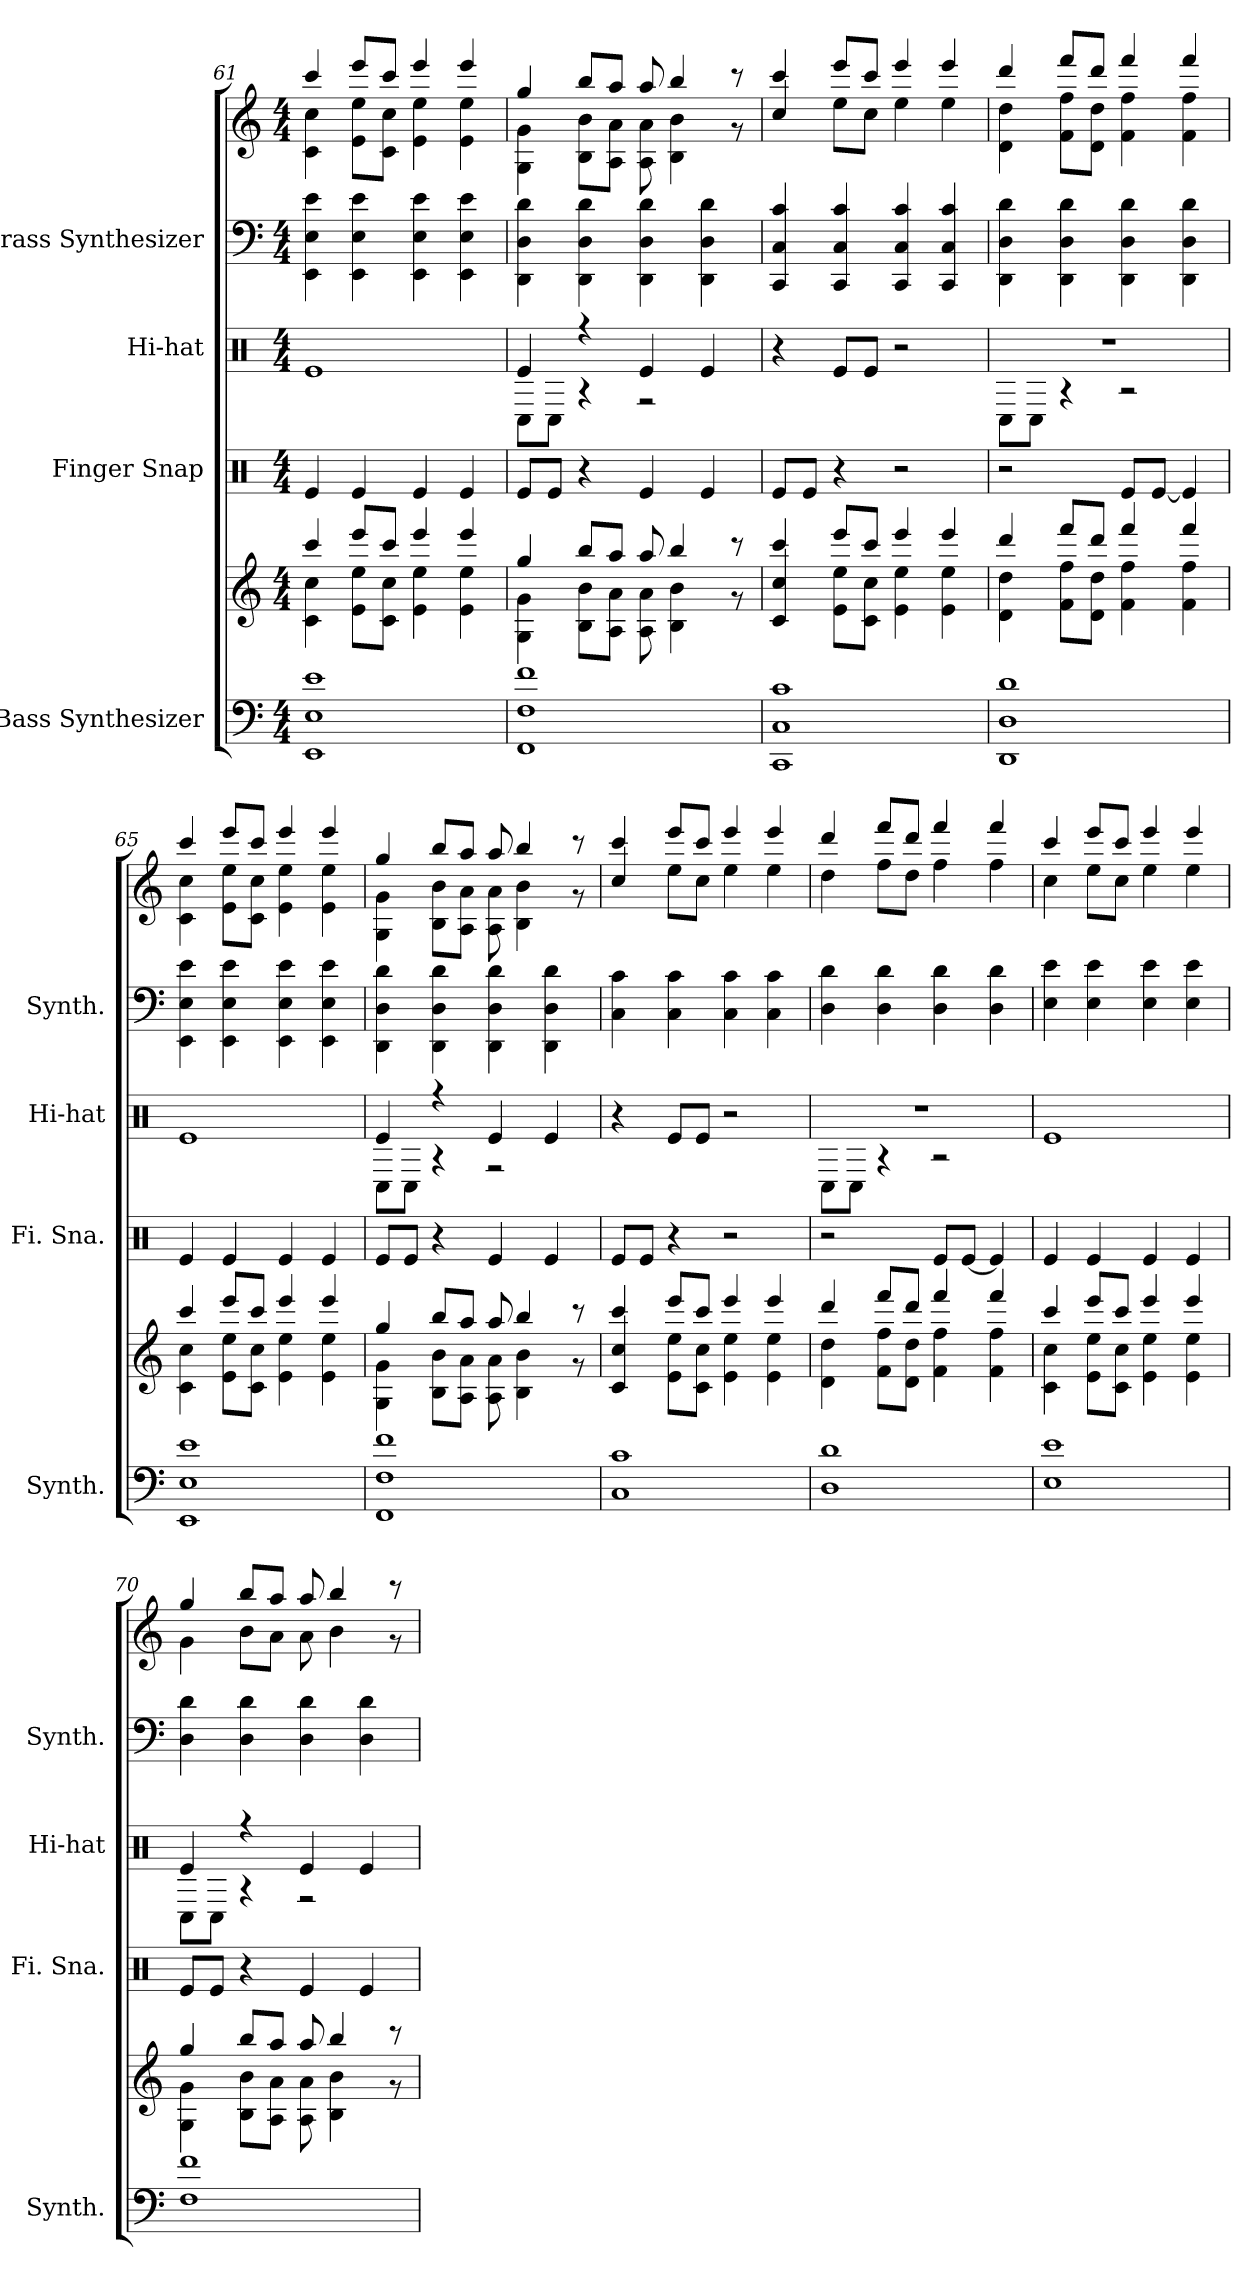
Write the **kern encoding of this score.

**kern	**kern	**kern	**kern	**kern	**kern
*part4	*part4	*part3	*part2	*part1	*part1
*staff6	*staff5	*staff4	*staff3	*staff2	*staff1
*I"Bass Synthesizer	*	*I"Finger Snap	*I"Hi-hat	*I"Brass Synthesizer	*
*I'Synth.	*	*I'Fi. Sna.	*I'Hi-hat	*I'Synth.	*
*clefF4	*clefG2	*clefX	*clefX	*clefF4	*clefG2
*k[]	*k[]	*k[]	*k[]	*k[]	*k[]
*M4/4	*M4/4	*M4/4	*M4/4	*M4/4	*M4/4
=61	=61	=61	=61	=61	=61
*	*^	*	*	*	*^
1EE 1E 1e	4ccc/	4c\ 4cc\	4Re/	1Re	4EE\ 4E\ 4e\	4ccc/	4c\ 4cc\
.	8eee/L	8e\ 8ee\L	4Re/	.	4EE\ 4E\ 4e\	8eee/L	8e\ 8ee\L
.	8ccc/J	8c\ 8cc\J	.	.	.	8ccc/J	8c\ 8cc\J
.	4eee/	4e\ 4ee\	4Re/	.	4EE\ 4E\ 4e\	4eee/	4e\ 4ee\
.	4eee/	4e\ 4ee\	4Re/	.	4EE\ 4E\ 4e\	4eee/	4e\ 4ee\
!!LO:PB:g=z	!!
=62	=62	=62	=62	=62	=62	=62	=62
*	*	*	*	*^	*	*	*
1FF 1F 1f	4gg/	4G\ 4g\	8Re/L	4Re/	8RC\L	4DD\ 4D\ 4d\	4gg/	4G\ 4g\
.	.	.	8Re/J	.	8RC\J	.	.	.
.	8bb/L	8B\ 8b\L	4r	4r	4r	4DD\ 4D\ 4d\	8bb/L	8B\ 8b\L
.	8aa/J	8A\ 8a\J	.	.	.	.	8aa/J	8A\ 8a\J
.	8aa/	8A\ 8a\	4Re/	4Re/	2r	4DD\ 4D\ 4d\	8aa/	8A\ 8a\
.	4bb/	4B\ 4b\	.	.	.	.	4bb/	4B\ 4b\
.	.	.	4Re/	4Re/	.	4DD\ 4D\ 4d\	.	.
.	8r	8r	.	.	.	.	8r	8r
*	*	*	*	*v	*v	*	*	*
=63	=63	=63	=63	=63	=63	=63	=63
1CC 1C 1c	4ccc/	4c/ 4cc/	8Re/L	4r	4CC/ 4C/ 4c/	4ccc/	4cc/
.	.	.	8Re/J	.	.	.	.
.	8eee/L	8e\ 8ee\L	4r	8Re/L	4CC/ 4C/ 4c/	8eee/L	8ee\L
.	8ccc/J	8c\ 8cc\J	.	8Re/J	.	8ccc/J	8cc\J
.	4eee/	4e\ 4ee\	2r	2r	4CC/ 4C/ 4c/	4eee/	4ee\
.	4eee/	4e\ 4ee\	.	.	4CC/ 4C/ 4c/	4eee/	4ee\
=64	=64	=64	=64	=64	=64	=64	=64
*	*	*	*	*^	*	*	*
1DD 1D 1d	4ddd/	4d\ 4dd\	2r	1r	8RC\L	4DD\ 4D\ 4d\	4ddd/	4d\ 4dd\
.	.	.	.	.	8RC\J	.	.	.
.	8fff/L	8f\ 8ff\L	.	.	4r	4DD\ 4D\ 4d\	8fff/L	8f\ 8ff\L
.	8ddd/J	8d\ 8dd\J	.	.	.	.	8ddd/J	8d\ 8dd\J
.	4fff/	4f\ 4ff\	8Re/L	.	2r	4DD\ 4D\ 4d\	4fff/	4f\ 4ff\
.	.	.	[8Re/J	.	.	.	.	.
.	4fff/	4f\ 4ff\	4Re/]	.	.	4DD\ 4D\ 4d\	4fff/	4f\ 4ff\
*	*	*	*	*v	*v	*	*	*
=65	=65	=65	=65	=65	=65	=65	=65
1EE 1E 1e	4ccc/	4c\ 4cc\	4Re/	1Re	4EE\ 4E\ 4e\	4ccc/	4c\ 4cc\
.	8eee/L	8e\ 8ee\L	4Re/	.	4EE\ 4E\ 4e\	8eee/L	8e\ 8ee\L
.	8ccc/J	8c\ 8cc\J	.	.	.	8ccc/J	8c\ 8cc\J
.	4eee/	4e\ 4ee\	4Re/	.	4EE\ 4E\ 4e\	4eee/	4e\ 4ee\
.	4eee/	4e\ 4ee\	4Re/	.	4EE\ 4E\ 4e\	4eee/	4e\ 4ee\
!!LO:PB:g=z	!!
=66	=66	=66	=66	=66	=66	=66	=66
*	*	*	*	*^	*	*	*
1FF 1F 1f	4gg/	4G\ 4g\	8Re/L	4Re/	8RC\L	4DD\ 4D\ 4d\	4gg/	4G\ 4g\
.	.	.	8Re/J	.	8RC\J	.	.	.
.	8bb/L	8B\ 8b\L	4r	4r	4r	4DD\ 4D\ 4d\	8bb/L	8B\ 8b\L
.	8aa/J	8A\ 8a\J	.	.	.	.	8aa/J	8A\ 8a\J
.	8aa/	8A\ 8a\	4Re/	4Re/	2r	4DD\ 4D\ 4d\	8aa/	8A\ 8a\
.	4bb/	4B\ 4b\	.	.	.	.	4bb/	4B\ 4b\
.	.	.	4Re/	4Re/	.	4DD\ 4D\ 4d\	.	.
.	8r	8r	.	.	.	.	8r	8r
*	*	*	*	*v	*v	*	*	*
=67	=67	=67	=67	=67	=67	=67	=67
1C 1c	4ccc/	4c/ 4cc/	8Re/L	4r	4C\ 4c\	4ccc/	4cc/
.	.	.	8Re/J	.	.	.	.
.	8eee/L	8e\ 8ee\L	4r	8Re/L	4C\ 4c\	8eee/L	8ee\L
.	8ccc/J	8c\ 8cc\J	.	8Re/J	.	8ccc/J	8cc\J
.	4eee/	4e\ 4ee\	2r	2r	4C\ 4c\	4eee/	4ee\
.	4eee/	4e\ 4ee\	.	.	4C\ 4c\	4eee/	4ee\
=68	=68	=68	=68	=68	=68	=68	=68
*	*	*	*	*^	*	*	*
1D 1d	4ddd/	4d\ 4dd\	2r	1r	8RC\L	4D\ 4d\	4ddd/	4dd\
.	.	.	.	.	8RC\J	.	.	.
.	8fff/L	8f\ 8ff\L	.	.	4r	4D\ 4d\	8fff/L	8ff\L
.	8ddd/J	8d\ 8dd\J	.	.	.	.	8ddd/J	8dd\J
.	4fff/	4f\ 4ff\	8Re/L	.	2r	4D\ 4d\	4fff/	4ff\
.	.	.	[8Re/J	.	.	.	.	.
.	4fff/	4f\ 4ff\	4Re/]	.	.	4D\ 4d\	4fff/	4ff\
*	*	*	*	*v	*v	*	*	*
=69	=69	=69	=69	=69	=69	=69	=69
1E 1e	4ccc/	4c\ 4cc\	4Re/	1Re	4E\ 4e\	4ccc/	4cc\
.	8eee/L	8e\ 8ee\L	4Re/	.	4E\ 4e\	8eee/L	8ee\L
.	8ccc/J	8c\ 8cc\J	.	.	.	8ccc/J	8cc\J
.	4eee/	4e\ 4ee\	4Re/	.	4E\ 4e\	4eee/	4ee\
.	4eee/	4e\ 4ee\	4Re/	.	4E\ 4e\	4eee/	4ee\
!!LO:LB:g=z	!!
=70	=70	=70	=70	=70	=70	=70	=70
*	*	*	*	*^	*	*	*
1F 1f	4gg/	4G\ 4g\	8Re/L	4Re/	8RC\L	4D\ 4d\	4gg/	4g\
.	.	.	8Re/J	.	8RC\J	.	.	.
.	8bb/L	8B\ 8b\L	4r	4r	4r	4D\ 4d\	8bb/L	8b\L
.	8aa/J	8A\ 8a\J	.	.	.	.	8aa/J	8a\J
.	8aa/	8A\ 8a\	4Re/	4Re/	2r	4D\ 4d\	8aa/	8a\
.	4bb/	4B\ 4b\	.	.	.	.	4bb/	4b\
.	.	.	4Re/	4Re/	.	4D\ 4d\	.	.
.	8r	8r	.	.	.	.	8r	8r
*	*v	*v	*	*v	*v	*	*v	*v
=	=	=	=	=	=
*-	*-	*-	*-	*-	*-
